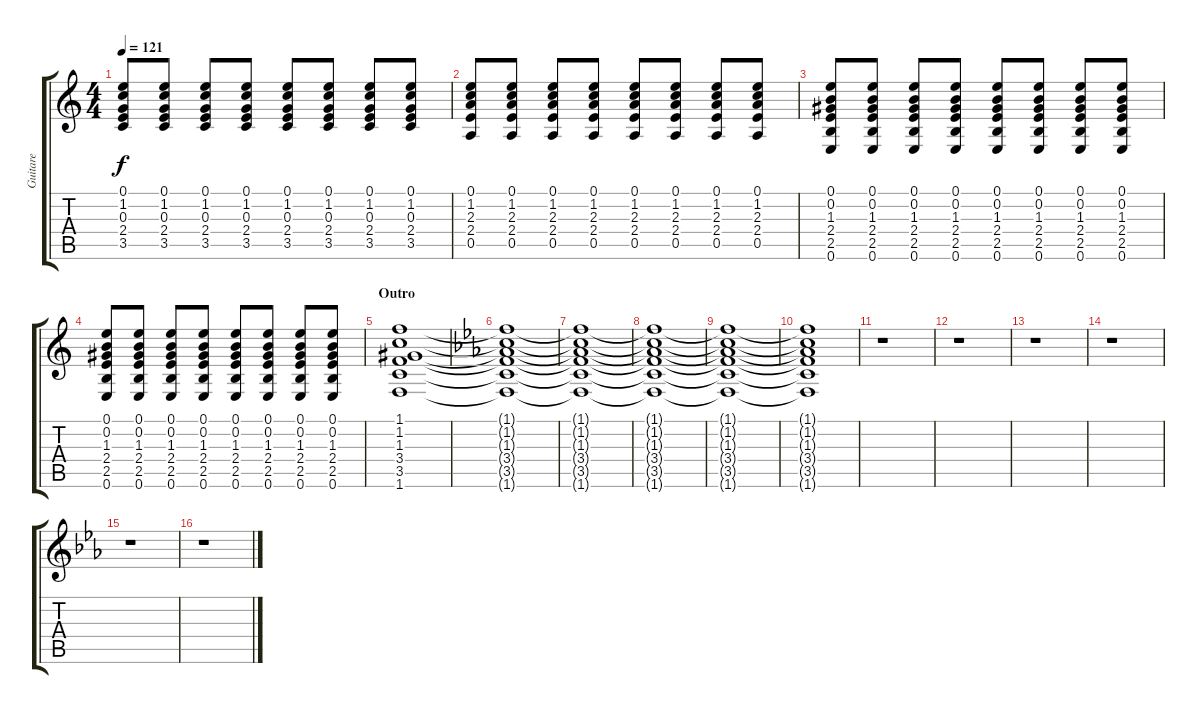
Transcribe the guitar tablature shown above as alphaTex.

\track ("Guitare" "Guitare") {instrument overdrivenguitar}
\staff {score tabs}
\tuning (E4 B3 G3 D3 A2 E2) {hide}
\ts (4 4)
\tempo 121
\clef g2
\ks c
(0.1 1.2 0.3 2.4 3.5).8{dy f} (0.1 1.2 0.3 2.4 3.5).8 (0.1 1.2 0.3 2.4 3.5).8 (0.1 1.2 0.3 2.4 3.5).8 (0.1 1.2 0.3 2.4 3.5).8 (0.1 1.2 0.3 2.4 3.5).8 (0.1 1.2 0.3 2.4 3.5).8 (0.1 1.2 0.3 2.4 3.5).8 |
(0.1 1.2 2.3 2.4 0.5).8 (0.1 1.2 2.3 2.4 0.5).8 (0.1 1.2 2.3 2.4 0.5).8 (0.1 1.2 2.3 2.4 0.5).8 (0.1 1.2 2.3 2.4 0.5).8 (0.1 1.2 2.3 2.4 0.5).8 (0.1 1.2 2.3 2.4 0.5).8 (0.1 1.2 2.3 2.4 0.5).8 |
(0.1 0.2 1.3 2.4 2.5 0.6).8 (0.1 0.2 1.3 2.4 2.5 0.6).8 (0.1 0.2 1.3 2.4 2.5 0.6).8 (0.1 0.2 1.3 2.4 2.5 0.6).8 (0.1 0.2 1.3 2.4 2.5 0.6).8 (0.1 0.2 1.3 2.4 2.5 0.6).8 (0.1 0.2 1.3 2.4 2.5 0.6).8 (0.1 0.2 1.3 2.4 2.5 0.6).8 |
(0.1 0.2 1.3 2.4 2.5 0.6).8 (0.1 0.2 1.3 2.4 2.5 0.6).8 (0.1 0.2 1.3 2.4 2.5 0.6).8 (0.1 0.2 1.3 2.4 2.5 0.6).8 (0.1 0.2 1.3 2.4 2.5 0.6).8 (0.1 0.2 1.3 2.4 2.5 0.6).8 (0.1 0.2 1.3 2.4 2.5 0.6).8 (0.1 0.2 1.3 2.4 2.5 0.6).8 |
\section ("" "Outro")
(1.1 1.2 1.3 3.4 3.5 1.6).1 |
\ks eb
(1.1{t} 1.2{t} 1.3{t} 3.4{t} 3.5{t} 1.6{t}).1 |
(1.1{t} 1.2{t} 1.3{t} 3.4{t} 3.5{t} 1.6{t}).1{volume 0} |
(1.1{t} 1.2{t} 1.3{t} 3.4{t} 3.5{t} 1.6{t}).1 |
(1.1{t} 1.2{t} 1.3{t} 3.4{t} 3.5{t} 1.6{t}).1 |
(1.1{t} 1.2{t} 1.3{t} 3.4{t} 3.5{t} 1.6{t}).1 |
r.1 |
r.1 |
r.1 |
r.1 |
r.1 |
r.1
